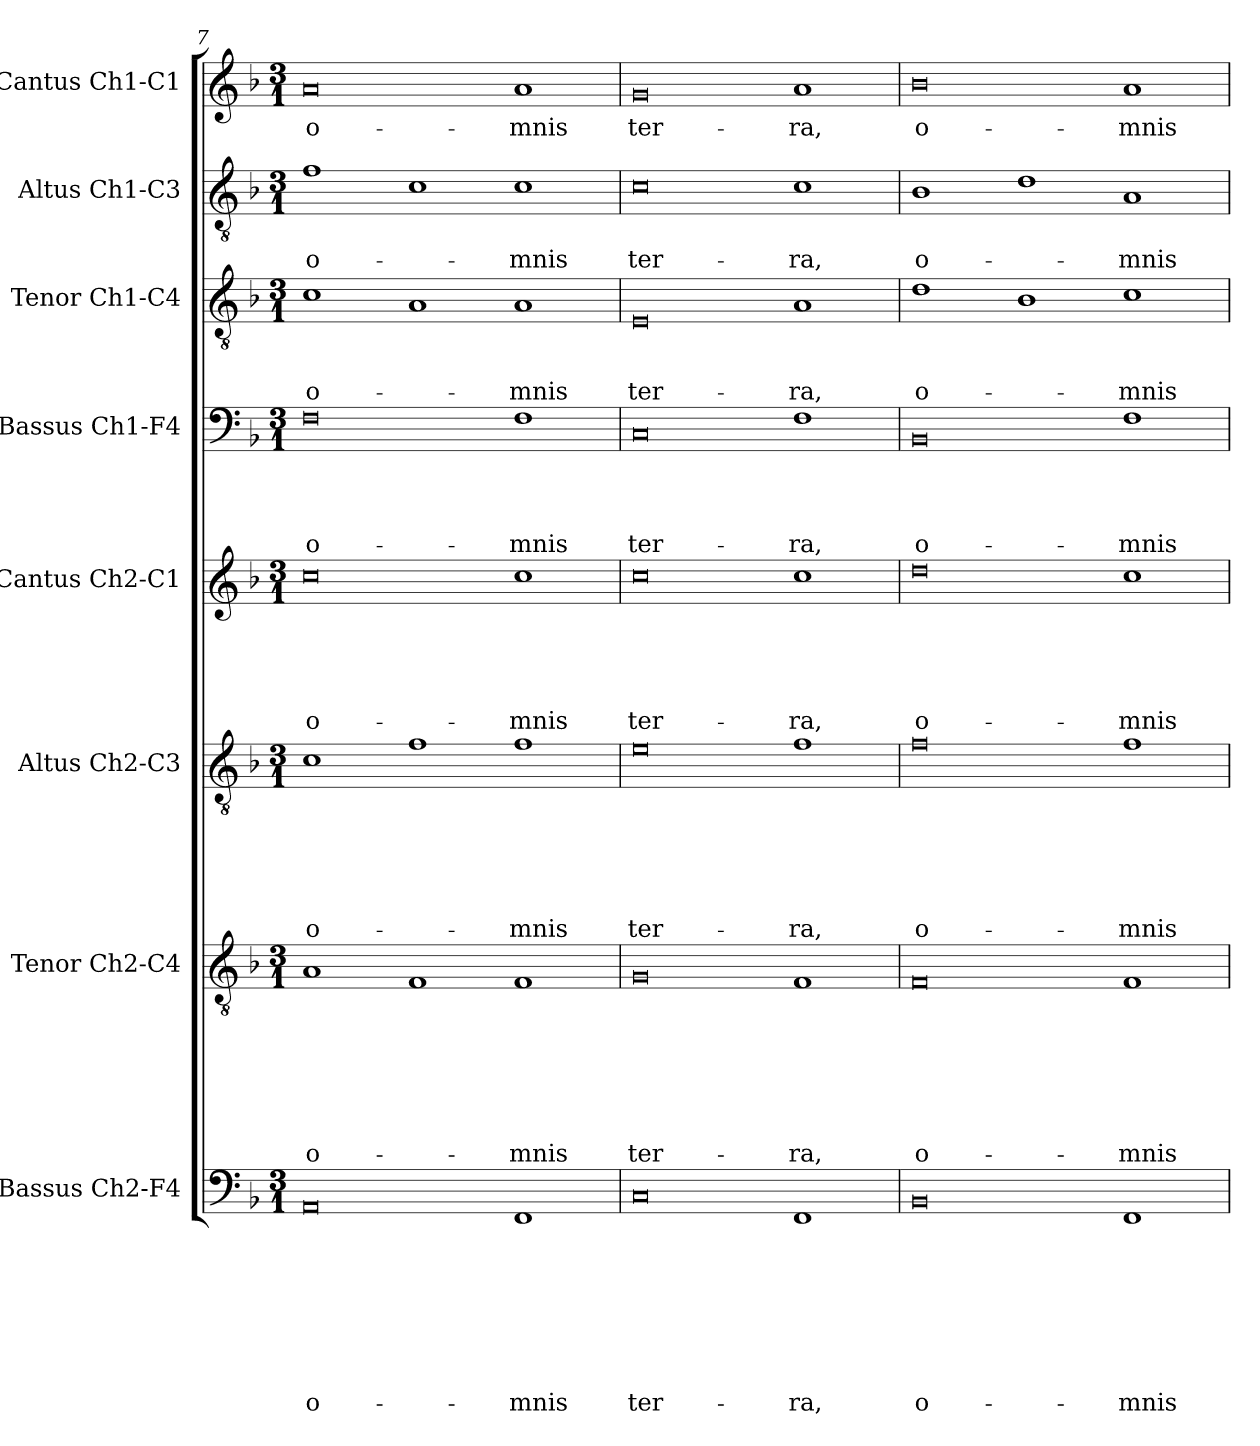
**kern	**text	**text	**text	**text	**text	**text	**text	**text	**kern	**text	**text	**text	**text	**text	**text	**text	**kern	**text	**text	**text	**text	**text	**text	**kern	**text	**text	**text	**text	**text	**kern	**text	**text	**text	**text	**kern	**text	**text	**text	**kern	**text	**text	**kern	**text
*part8	*part8	*part8	*part8	*part8	*part8	*part8	*part8	*part8	*part7	*part7	*part7	*part7	*part7	*part7	*part7	*part7	*part6	*part6	*part6	*part6	*part6	*part6	*part6	*part5	*part5	*part5	*part5	*part5	*part5	*part4	*part4	*part4	*part4	*part4	*part3	*part3	*part3	*part3	*part2	*part2	*part2	*part1	*part1
*staff8	*staff8	*staff8	*staff8	*staff8	*staff8	*staff8	*staff8	*staff8	*staff7	*staff7	*staff7	*staff7	*staff7	*staff7	*staff7	*staff7	*staff6	*staff6	*staff6	*staff6	*staff6	*staff6	*staff6	*staff5	*staff5	*staff5	*staff5	*staff5	*staff5	*staff4	*staff4	*staff4	*staff4	*staff4	*staff3	*staff3	*staff3	*staff3	*staff2	*staff2	*staff2	*staff1	*staff1
*I"Bassus Ch2-F4	*	*	*	*	*	*	*	*	*I"Tenor Ch2-C4	*	*	*	*	*	*	*	*I"Altus Ch2-C3	*	*	*	*	*	*	*I"Cantus Ch2-C1	*	*	*	*	*	*I"Bassus Ch1-F4	*	*	*	*	*I"Tenor Ch1-C4	*	*	*	*I"Altus Ch1-C3	*	*	*I"Cantus Ch1-C1	*
*I'B2	*	*	*	*	*	*	*	*	*I'T2	*	*	*	*	*	*	*	*I'A2	*	*	*	*	*	*	*I'C2	*	*	*	*	*	*I'B	*	*	*	*	*I'T	*	*	*	*I'A	*	*	*I'C	*
*clefF4	*	*	*	*	*	*	*	*	*clefGv2	*	*	*	*	*	*	*	*clefGv2	*	*	*	*	*	*	*clefG2	*	*	*	*	*	*clefF4	*	*	*	*	*clefGv2	*	*	*	*clefGv2	*	*	*clefG2	*
*k[b-]	*	*	*	*	*	*	*	*	*k[b-]	*	*	*	*	*	*	*	*k[b-]	*	*	*	*	*	*	*k[b-]	*	*	*	*	*	*k[b-]	*	*	*	*	*k[b-]	*	*	*	*k[b-]	*	*	*k[b-]	*
*F:	*	*	*	*	*	*	*	*	*F:	*	*	*	*	*	*	*	*F:	*	*	*	*	*	*	*F:	*	*	*	*	*	*F:	*	*	*	*	*F:	*	*	*	*F:	*	*	*F:	*
*M3/1	*	*	*	*	*	*	*	*	*M3/1	*	*	*	*	*	*	*	*M3/1	*	*	*	*	*	*	*M3/1	*	*	*	*	*	*M3/1	*	*	*	*	*M3/1	*	*	*	*M3/1	*	*	*M3/1	*
=7	=7	=7	=7	=7	=7	=7	=7	=7	=7	=7	=7	=7	=7	=7	=7	=7	=7	=7	=7	=7	=7	=7	=7	=7	=7	=7	=7	=7	=7	=7	=7	=7	=7	=7	=7	=7	=7	=7	=7	=7	=7	=7	=7
!	!	!	!	!	!	!	!	!LO:LY:b	!	!	!	!	!	!	!	!LO:LY:b	!	!	!	!	!	!	!LO:LY:b	!	!	!	!	!	!LO:LY:b	!	!	!	!	!LO:LY:b	!	!	!	!LO:LY:b	!	!	!LO:LY:b	!	!LO:LY:b
0AA	.	.	.	.	.	.	.	o-	1A	.	.	.	.	.	.	o-	1c	.	.	.	.	.	o-	0cc	.	.	.	.	o-	0F	.	.	.	o-	1c	.	.	o-	1f	.	o-	0a	o-
.	.	.	.	.	.	.	.	.	1F	.	.	.	.	.	.	.	1f	.	.	.	.	.	.	.	.	.	.	.	.	.	.	.	.	.	1A	.	.	.	1c	.	.	.	.
!	!	!	!	!	!	!	!	!LO:LY:b	!	!	!	!	!	!	!	!LO:LY:b	!	!	!	!	!	!	!LO:LY:b	!	!	!	!	!	!LO:LY:b	!	!	!	!	!LO:LY:b	!	!	!	!LO:LY:b	!	!	!LO:LY:b	!	!LO:LY:b
1FF	.	.	.	.	.	.	.	-mnis	1F	.	.	.	.	.	.	-mnis	1f	.	.	.	.	.	-mnis	1cc	.	.	.	.	-mnis	1F	.	.	.	-mnis	1A	.	.	-mnis	1c	.	-mnis	1a	-mnis
=8	=8	=8	=8	=8	=8	=8	=8	=8	=8	=8	=8	=8	=8	=8	=8	=8	=8	=8	=8	=8	=8	=8	=8	=8	=8	=8	=8	=8	=8	=8	=8	=8	=8	=8	=8	=8	=8	=8	=8	=8	=8	=8	=8
!	!	!	!	!	!	!	!	!LO:LY:b	!	!	!	!	!	!	!	!LO:LY:b	!	!	!	!	!	!	!LO:LY:b	!	!	!	!	!	!LO:LY:b	!	!	!	!	!LO:LY:b	!	!	!	!LO:LY:b	!	!	!LO:LY:b	!	!LO:LY:b
0C	.	.	.	.	.	.	.	ter-	0G	.	.	.	.	.	.	ter-	0e	.	.	.	.	.	ter-	0cc	.	.	.	.	ter-	0C	.	.	.	ter-	0E	.	.	ter-	0c	.	ter-	0g	ter-
!	!	!	!	!	!	!	!	!LO:LY:b	!	!	!	!	!	!	!	!LO:LY:b	!	!	!	!	!	!	!LO:LY:b	!	!	!	!	!	!LO:LY:b	!	!	!	!	!LO:LY:b	!	!	!	!LO:LY:b	!	!	!LO:LY:b	!	!LO:LY:b
1FF	.	.	.	.	.	.	.	-ra,	1F	.	.	.	.	.	.	-ra,	1f	.	.	.	.	.	-ra,	1cc	.	.	.	.	-ra,	1F	.	.	.	-ra,	1A	.	.	-ra,	1c	.	-ra,	1a	-ra,
=9	=9	=9	=9	=9	=9	=9	=9	=9	=9	=9	=9	=9	=9	=9	=9	=9	=9	=9	=9	=9	=9	=9	=9	=9	=9	=9	=9	=9	=9	=9	=9	=9	=9	=9	=9	=9	=9	=9	=9	=9	=9	=9	=9
!	!	!	!	!	!	!	!	!LO:LY:b	!	!	!	!	!	!	!	!LO:LY:b	!	!	!	!	!	!	!LO:LY:b	!	!	!	!	!	!LO:LY:b	!	!	!	!	!LO:LY:b	!	!	!	!LO:LY:b	!	!	!LO:LY:b	!	!LO:LY:b
0BB-	.	.	.	.	.	.	.	o-	0F	.	.	.	.	.	.	o-	0f	.	.	.	.	.	o-	0dd	.	.	.	.	o-	0BB-	.	.	.	o-	1d	.	.	o-	1B-	.	o-	0b-	o-
.	.	.	.	.	.	.	.	.	.	.	.	.	.	.	.	.	.	.	.	.	.	.	.	.	.	.	.	.	.	.	.	.	.	.	1B-	.	.	.	1d	.	.	.	.
!	!	!	!	!	!	!	!	!LO:LY:b	!	!	!	!	!	!	!	!LO:LY:b	!	!	!	!	!	!	!LO:LY:b	!	!	!	!	!	!LO:LY:b	!	!	!	!	!LO:LY:b	!	!	!	!LO:LY:b	!	!	!LO:LY:b	!	!LO:LY:b
1FF	.	.	.	.	.	.	.	-mnis	1F	.	.	.	.	.	.	-mnis	1f	.	.	.	.	.	-mnis	1cc	.	.	.	.	-mnis	1F	.	.	.	-mnis	1c	.	.	-mnis	1A	.	-mnis	1a	-mnis
=	=	=	=	=	=	=	=	=	=	=	=	=	=	=	=	=	=	=	=	=	=	=	=	=	=	=	=	=	=	=	=	=	=	=	=	=	=	=	=	=	=	=	=
*-	*-	*-	*-	*-	*-	*-	*-	*-	*-	*-	*-	*-	*-	*-	*-	*-	*-	*-	*-	*-	*-	*-	*-	*-	*-	*-	*-	*-	*-	*-	*-	*-	*-	*-	*-	*-	*-	*-	*-	*-	*-	*-	*-
